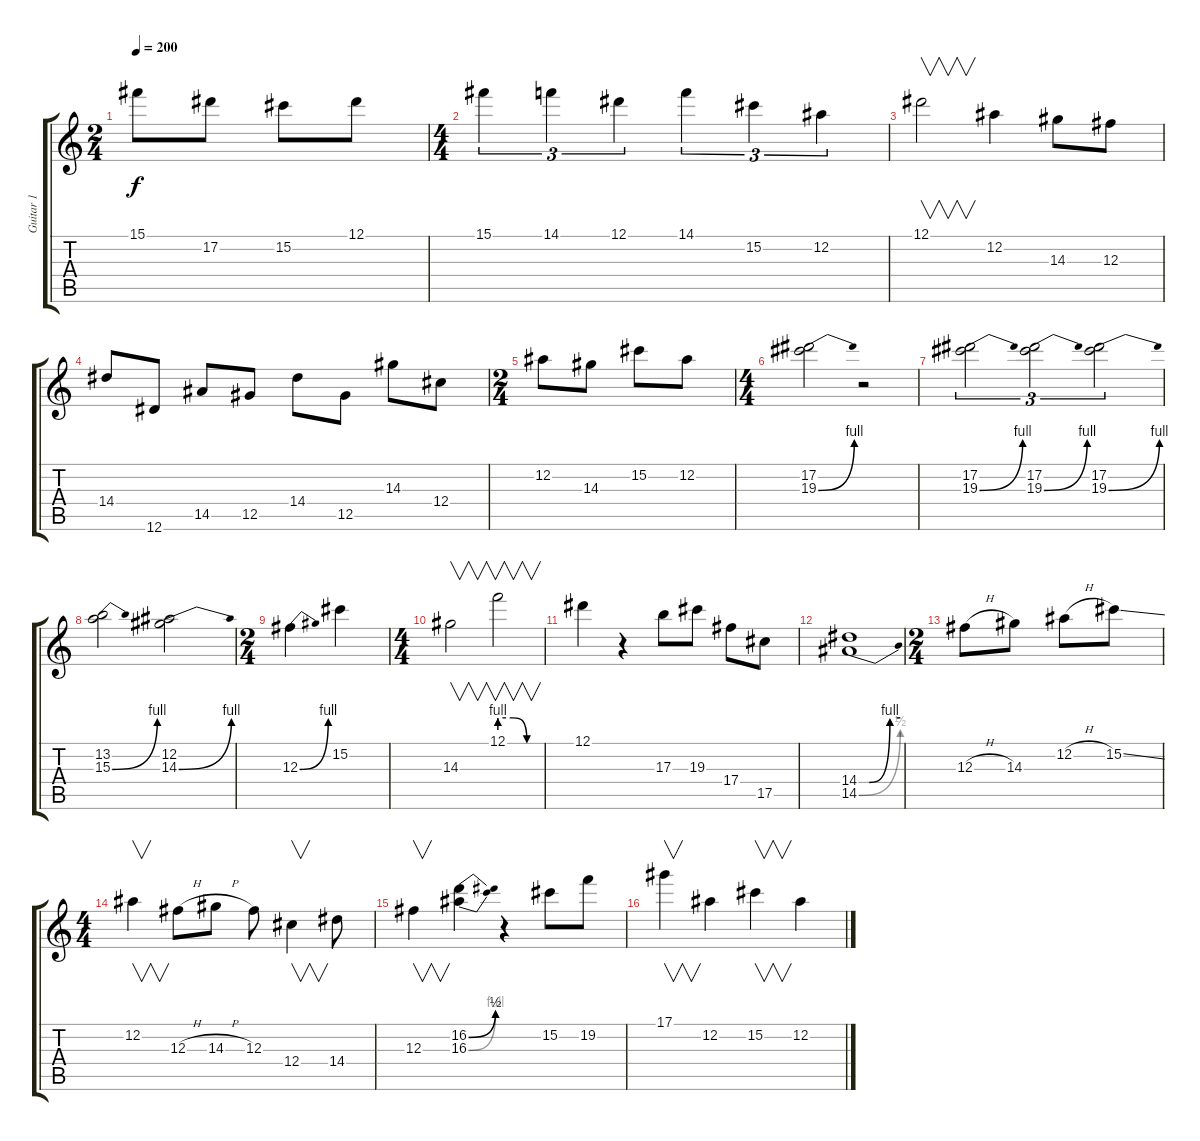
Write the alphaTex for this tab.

\track ("Guitar 1" "Guitar 1") {instrument distortionguitar}
\staff {score tabs}
\tuning (Eb4 Bb3 Gb3 Db3 Ab2 Eb2) {hide}
\ts (2 4)
\tempo 200
\clef g2
\ks c
15.1.8{dy f} 17.2.8 15.2.8 12.1.8 |
\ts (4 4)
15.1.4{tu (3 2)} 14.1.4{tu (3 2)} 12.1.4{tu (3 2)} 14.1.4{tu (3 2)} 15.2.4{tu (3 2)} 12.2.4{tu (3 2)} |
12.1.2{v} 12.2.4 14.3.8 12.3.8 |
14.4.8 12.6.8 14.5.8 12.5.8 14.4.8 12.5.8 14.3.8 12.4.8 |
\ts (2 4)
12.2.8 14.3.8 15.2.8 12.2.8 |
\ts (4 4)
(17.2 19.3{be (bend 0 0 60 4)}).2 r.2 |
(17.2 19.3{be (bend 0 0 60 4)}).2{tu (3 2)} (17.2 19.3{be (bend 0 0 60 4)}).2{tu (3 2)} (17.2 19.3{be (bend 0 0 60 4)}).2{tu (3 2)} |
(13.2 15.3{be (bend 0 0 60 4)}).2 (12.2 14.3{be (bend 0 0 60 4)}).2 |
\ts (2 4)
12.3{be (bend 0 0 60 4)}.4 15.2.4 |
\ts (4 4)
14.3.2{v} 12.1{be (custom 0 4 20 4 40 0 60 0)}.2{v} |
12.1.4 r.4 17.3.8 19.3.8 17.4.8 17.5.8 |
(14.4{be (custom 0 0 15 0 45 4 60 4)} 14.5{be (bend 0 0 60 2)}).1 |
\ts (2 4)
12.3{h}.8 14.3.8 12.2{h}.8 15.2{ss}.8 |
\ts (4 4)
12.2.4{v} 12.3{h}.8 14.3{h}.8 12.3.8 12.4.4{v} 14.4.8 |
12.3.4{v} (16.2{be (bend 0 0 60 2)} 16.3{be (bend 0 0 60 4)}).4 r.4 15.2.8 19.2.8 |
17.1.4{v} 12.2.4 15.2.4{v} 12.2{h}.4
